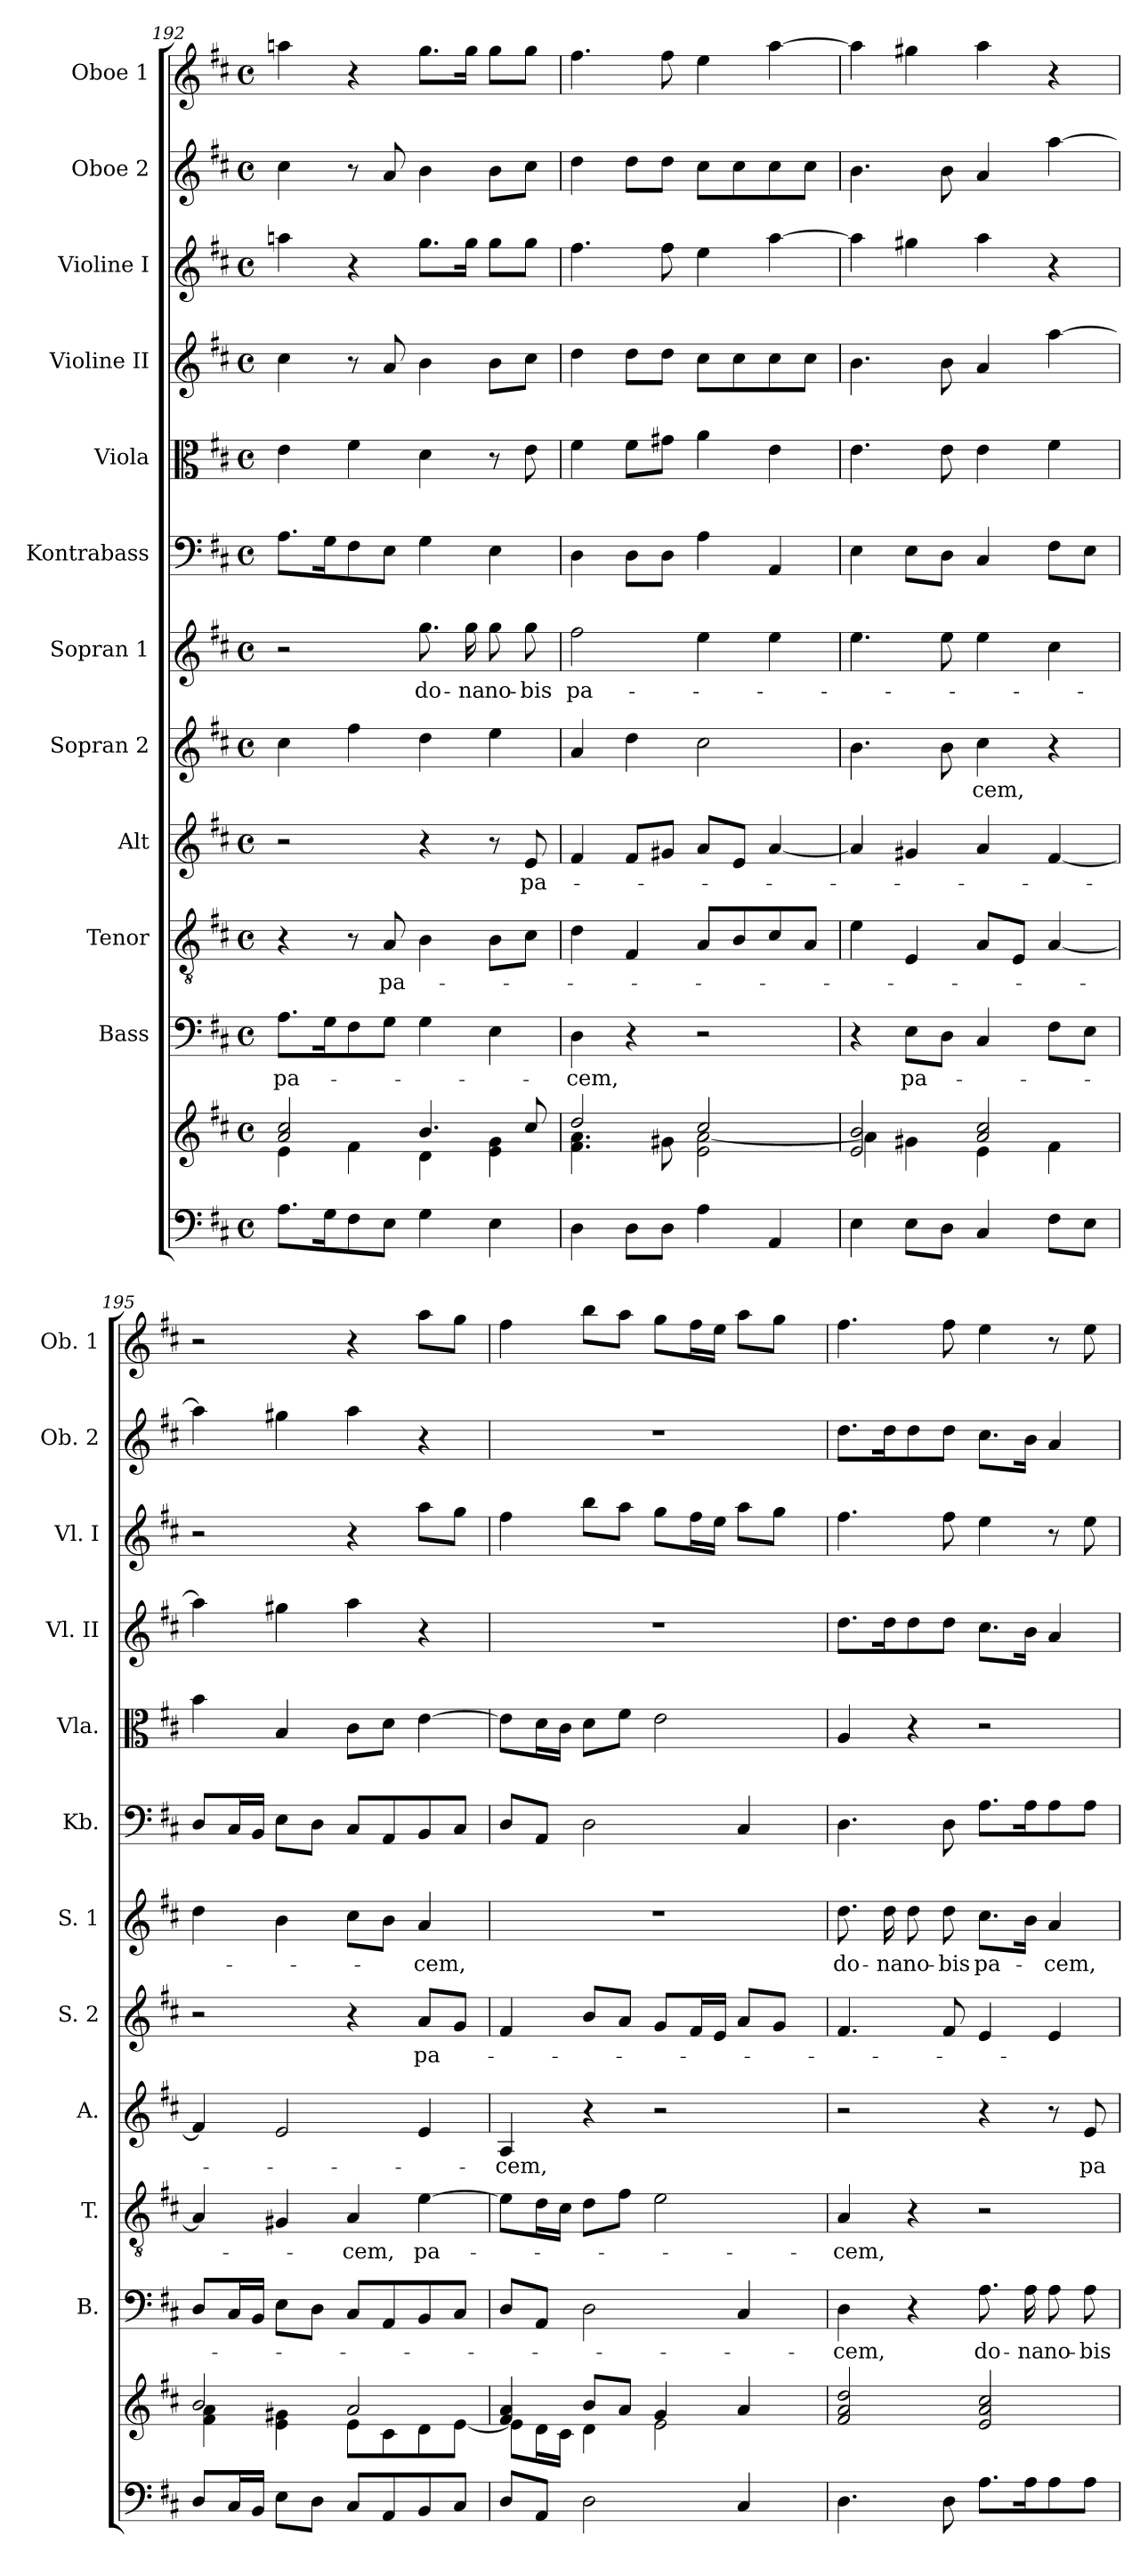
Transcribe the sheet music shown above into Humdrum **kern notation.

**kern	**kern	**kern	**text	**kern	**text	**kern	**text	**kern	**text	**kern	**text	**kern	**kern	**kern	**kern	**kern	**kern
*part12	*part12	*part11	*part11	*part10	*part10	*part9	*part9	*part8	*part8	*part7	*part7	*part6	*part5	*part4	*part3	*part2	*part1
*staff13	*staff12	*staff11	*staff11	*staff10	*staff10	*staff9	*staff9	*staff8	*staff8	*staff7	*staff7	*staff6	*staff5	*staff4	*staff3	*staff2	*staff1
*	*	*I"Bass	*	*I"Tenor	*	*I"Alt	*	*I"Sopran 2	*	*I"Sopran 1	*	*I"Kontrabass	*I"Viola	*I"Violine II	*I"Violine I	*I"Oboe 2	*I"Oboe 1
*	*	*I'B.	*	*I'T.	*	*I'A.	*	*I'S. 2	*	*I'S. 1	*	*I'Kb.	*I'Vla.	*I'Vl. II	*I'Vl. I	*I'Ob. 2	*I'Ob. 1
*clefF4	*clefG2	*clefF4	*	*clefGv2	*	*clefG2	*	*clefG2	*	*clefG2	*	*clefF4	*clefC3	*clefG2	*clefG2	*clefG2	*clefG2
*	*	*	*	*	*	*	*	*	*	*	*	*ITrd7c12	*	*	*	*	*
*k[f#c#]	*k[f#c#]	*k[f#c#]	*	*k[f#c#]	*	*k[f#c#]	*	*k[f#c#]	*	*k[f#c#]	*	*k[f#c#]	*k[f#c#]	*k[f#c#]	*k[f#c#]	*k[f#c#]	*k[f#c#]
*D:	*D:	*D:	*	*D:	*	*D:	*	*D:	*	*D:	*	*D:	*D:	*D:	*D:	*D:	*D:
*M4/4	*M4/4	*M4/4	*	*M4/4	*	*M4/4	*	*M4/4	*	*M4/4	*	*M4/4	*M4/4	*M4/4	*M4/4	*M4/4	*M4/4
*met(c)	*met(c)	*met(c)	*	*met(c)	*	*met(c)	*	*met(c)	*	*met(c)	*	*met(c)	*met(c)	*met(c)	*met(c)	*met(c)	*met(c)
=192	=192	=192	=192	=192	=192	=192	=192	=192	=192	=192	=192	=192	=192	=192	=192	=192	=192
*	*^	*	*	*	*	*	*	*	*	*	*	*	*	*	*	*	*
!	!	!	!	!LO:LY:b	!	!	!	!	!	!	!	!	!	!	!	!	!	!
8.A\L	2a/ 2cc#/	4e\	8.A\L	pa-	4r	.	2r	.	4cc#\	.	2r	.	8.AA\L	4e\	4cc#\	4aan\	4cc#\	4aan\
16G\k	.	.	16G\k	.	.	.	.	.	.	.	.	.	16GG\k	.	.	.	.	.
8F#\	.	4f#\	8F#\	.	8r	.	.	.	4ff#\	.	.	.	8FF#\	4f#\	8r	4r	8r	4r
!	!	!	!	!	!	!LO:LY:b	!	!	!	!	!	!	!	!	!	!	!	!
8E\J	.	.	8G\J	.	8A/	pa-	.	.	.	.	.	.	8EE\J	.	8a/	.	8a/	.
!	!	!	!	!	!	!	!	!	!	!	!	!LO:LY:b	!	!	!	!	!	!
4G\	4.b/	4d\	4G\	.	4B\	.	4r	.	4dd\	.	8.gg\	do-	4GG\	4d\	4b\	8.gg\L	4b\	8.gg\L
!	!	!	!	!	!	!	!	!	!	!	!	!LO:LY:b	!	!	!	!	!	!
.	.	.	.	.	.	.	.	.	.	.	16gg\	-na	.	.	.	16gg\Jk	.	16gg\Jk
!	!	!	!	!	!	!	!	!	!	!	!	!LO:LY:b	!	!	!	!	!	!
4E\	.	4e\ 4g\	4E\	.	8B\L	.	8r	.	4ee\	.	8gg\	no-	4EE\	8r	8b\L	8gg\L	8b\L	8gg\L
!	!	!	!	!	!	!	!	!LO:LY:b	!	!	!	!LO:LY:b	!	!	!	!	!	!
.	8cc#/	.	.	.	8c#\J	.	8e/	pa-	.	.	8gg\	-bis	.	8e\	8cc#\J	8gg\J	8cc#\J	8gg\J
!!LO:PB:g=z
=193	=193	=193	=193	=193	=193	=193	=193	=193	=193	=193	=193	=193	=193	=193	=193	=193	=193	=193
!	!	!	!	!LO:LY:b	!	!	!	!	!	!	!	!LO:LY:b	!	!	!	!	!	!
4D\	2dd/	4.f#\ 4.a\	4D\	-cem,	4d\	.	4f#/	.	4a/	.	2ff#\	pa-	4DD\	4f#\	4dd\	4.ff#\	4dd\	4.ff#\
8D\L	.	.	4r	.	4F#/	.	8f#/L	.	4dd\	.	.	.	8DD\L	8f#\L	8dd\L	.	8dd\L	.
8D\J	.	8g#X\	.	.	.	.	8g#X/J	.	.	.	.	.	8DD\J	8g#X\J	8dd\J	8ff#\	8dd\J	8ff#\
4A\	2cc#/	2e\ [<2a\	2r	.	8A/L	.	8a/L	.	2cc#\	.	4ee\	.	4AA\	4a\	8cc#\L	4ee\	8cc#\L	4ee\
.	.	.	.	.	8B/	.	8e/J	.	.	.	.	.	.	.	8cc#\	.	8cc#\	.
4AA/	.	.	.	.	8c#/	.	[4a/	.	.	.	4ee\	.	4AAA/	4e\	8cc#\	[4aa\	8cc#\	[4aa\
.	.	.	.	.	8A/J	.	.	.	.	.	.	.	.	.	8cc#\J	.	8cc#\J	.
=194	=194	=194	=194	=194	=194	=194	=194	=194	=194	=194	=194	=194	=194	=194	=194	=194	=194	=194
4E\	2e/ 2b/	4a\]	4r	.	4e\	.	4a/]	.	4.b\	.	4.ee\	.	4EE\	4.e\	4.b\	4aa\]	4.b\	4aa\]
!	!	!	!	!LO:LY:b	!	!	!	!	!	!	!	!	!	!	!	!	!	!
8E\L	.	4g#X\	8E\L	pa-	4E/	.	4g#X/	.	.	.	.	.	8EE\L	.	.	4gg#X\	.	4gg#X\
8D\J	.	.	8D\J	.	.	.	.	.	8b\	.	8ee\	.	8DD\J	8e\	8b\	.	8b\	.
!	!	!	!	!	!	!	!	!	!	!LO:LY:b	!	!	!	!	!	!	!	!
4C#/	2a/ 2cc#/	4e\	4C#/	.	8A/L	.	4a/	.	4cc#\	-cem,	4ee\	.	4CC#/	4e\	4a/	4aa\	4a/	4aa\
.	.	.	.	.	8E/J	.	.	.	.	.	.	.	.	.	.	.	.	.
8F#\L	.	4f#\	8F#\L	.	[4A/	.	[4f#/	.	4r	.	4cc#\	.	8FF#\L	4f#\	[4aa\	4r	[4aa\	4r
8E\J	.	.	8E\J	.	.	.	.	.	.	.	.	.	8EE\J	.	.	.	.	.
=195	=195	=195	=195	=195	=195	=195	=195	=195	=195	=195	=195	=195	=195	=195	=195	=195	=195	=195
8D/L	2b/	4f#\ 4a\	8D/L	.	4A/]	.	4f#/]	.	2r	.	4dd\	.	8DD/L	4b\	4aa\]	2r	4aa\]	2r
16C#/L	.	.	16C#/L	.	.	.	.	.	.	.	.	.	16CC#/L	.	.	.	.	.
16BB/JJ	.	.	16BB/JJ	.	.	.	.	.	.	.	.	.	16BBB/JJ	.	.	.	.	.
8E\L	.	4e\ 4g#X\	8E\L	.	4G#X/	.	2e/	.	.	.	4b\	.	8EE\L	4B/	4gg#X\	.	4gg#X\	.
8D\J	.	.	8D\J	.	.	.	.	.	.	.	.	.	8DD\J	.	.	.	.	.
!	!	!	!	!	!	!LO:LY:b	!	!	!	!	!	!	!	!	!	!	!	!
8C#/L	2a/	8e\L	8C#/L	.	4A/	-cem,	.	.	4r	.	8cc#\L	.	8CC#/L	8c#\L	4aa\	4r	4aa\	4r
8AA/	.	8c#\	8AA/	.	.	.	.	.	.	.	8b\J	.	8AAA/	8d\J	.	.	.	.
!	!	!	!	!	!	!LO:LY:b	!	!	!	!LO:LY:b	!	!LO:LY:b	!	!	!	!	!	!
8BB/	.	8d\	8BB/	.	[4e\	pa-	4e/	.	8a/L	pa-	4a/	-cem,	8BBB/	[4e\	4r	8aa\L	4r	8aa\L
8C#/J	.	[<8e\J	8C#/J	.	.	.	.	.	8g/J	.	.	.	8CC#/J	.	.	8gg\J	.	8gg\J
=196	=196	=196	=196	=196	=196	=196	=196	=196	=196	=196	=196	=196	=196	=196	=196	=196	=196	=196
!	!	!	!	!	!	!	!	!LO:LY:b	!	!	!	!	!	!	!	!	!	!
8D/L	4f#/ 4a/	8e\L]	8D/L	.	8e\L]	.	4A/	-cem,	4f#/	.	1r	.	8DD/L	8e\L]	1r	4ff#\	1r	4ff#\
8AA/J	.	16d\L	8AA/J	.	16d\L	.	.	.	.	.	.	.	8AAA/J	16d\L	.	.	.	.
.	.	16c#\JJ	.	.	16c#\JJ	.	.	.	.	.	.	.	.	16c#\JJ	.	.	.	.
2D\	8b/L	4d\	2D\	.	8d\L	.	4r	.	8b/L	.	.	.	2DD\	8d\L	.	8bb\L	.	8bb\L
.	8a/J	.	.	.	8f#\J	.	.	.	8a/J	.	.	.	.	8f#\J	.	8aa\J	.	8aa\J
.	4g/	2e\	.	.	2e\	.	2r	.	8g/L	.	.	.	.	2e\	.	8gg\L	.	8gg\L
.	.	.	.	.	.	.	.	.	16f#/L	.	.	.	.	.	.	16ff#\L	.	16ff#\L
.	.	.	.	.	.	.	.	.	16e/JJ	.	.	.	.	.	.	16ee\JJ	.	16ee\JJ
4C#/	4a/	.	4C#/	.	.	.	.	.	8a/L	.	.	.	4CC#/	.	.	8aa\L	.	8aa\L
.	.	.	.	.	.	.	.	.	8g/J	.	.	.	.	.	.	8gg\J	.	8gg\J
*	*v	*v	*	*	*	*	*	*	*	*	*	*	*	*	*	*	*	*
!!LO:PB:g=z
=197	=197	=197	=197	=197	=197	=197	=197	=197	=197	=197	=197	=197	=197	=197	=197	=197	=197
!	!	!	!LO:LY:b	!	!LO:LY:b	!	!	!	!	!	!LO:LY:b	!	!	!	!	!	!
4.D\	2f#/ 2a/ 2dd/	4D\	-cem,	4A/	-cem,	2r	.	4.f#/	.	8.dd\	do-	4.DD\	4A/	8.dd\L	4.ff#\	8.dd\L	4.ff#\
!	!	!	!	!	!	!	!	!	!	!	!LO:LY:b	!	!	!	!	!	!
.	.	.	.	.	.	.	.	.	.	16dd\	-na	.	.	16dd\k	.	16dd\k	.
!	!	!	!	!	!	!	!	!	!	!	!LO:LY:b	!	!	!	!	!	!
.	.	4r	.	4r	.	.	.	.	.	8dd\	no-	.	4r	8dd\	.	8dd\	.
!	!	!	!	!	!	!	!	!	!	!	!LO:LY:b	!	!	!	!	!	!
8D\	.	.	.	.	.	.	.	8f#/	.	8dd\	-bis	8DD\	.	8dd\J	8ff#\	8dd\J	8ff#\
!	!	!	!LO:LY:b	!	!	!	!	!	!	!	!LO:LY:b	!	!	!	!	!	!
8.A\L	2e/ 2a/ 2cc#/	8.A\	do-	2r	.	4r	.	4e/	.	8.cc#\L	pa-	8.AA\L	2r	8.cc#\L	4ee\	8.cc#\L	4ee\
!	!	!	!LO:LY:b	!	!	!	!	!	!	!	!	!	!	!	!	!	!
16A\k	.	16A\	-na	.	.	.	.	.	.	16b\Jk	.	16AA\k	.	16b\Jk	.	16b\Jk	.
!	!	!	!LO:LY:b	!	!	!	!	!	!	!	!LO:LY:b	!	!	!	!	!	!
8A\	.	8A\	no-	.	.	8r	.	4e/	.	4a/	-cem,	8AA\	.	4a/	8r	4a/	8r
!	!	!	!LO:LY:b	!	!	!	!LO:LY:b	!	!	!	!	!	!	!	!	!	!
8A\J	.	8A\	-bis	.	.	8e/	pa-	.	.	.	.	8AA\J	.	.	8ee\	.	8ee\
=	=	=	=	=	=	=	=	=	=	=	=	=	=	=	=	=	=
*-	*-	*-	*-	*-	*-	*-	*-	*-	*-	*-	*-	*-	*-	*-	*-	*-	*-
